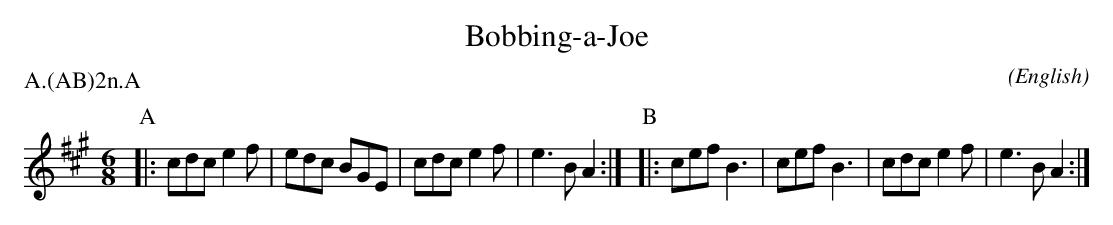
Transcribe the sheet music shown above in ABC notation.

X:1
T:Bobbing-a-Joe
M:6/8
C:
O:English
P:A.(AB)2n.A
K:A
P:A
|:\
   cdc e2 f | edc BGE  | cdc e2 f | e3 B A2 :|\
P:B
|: cef B3   | cef B3   | cdc e2 f | e3 B A2 :|
